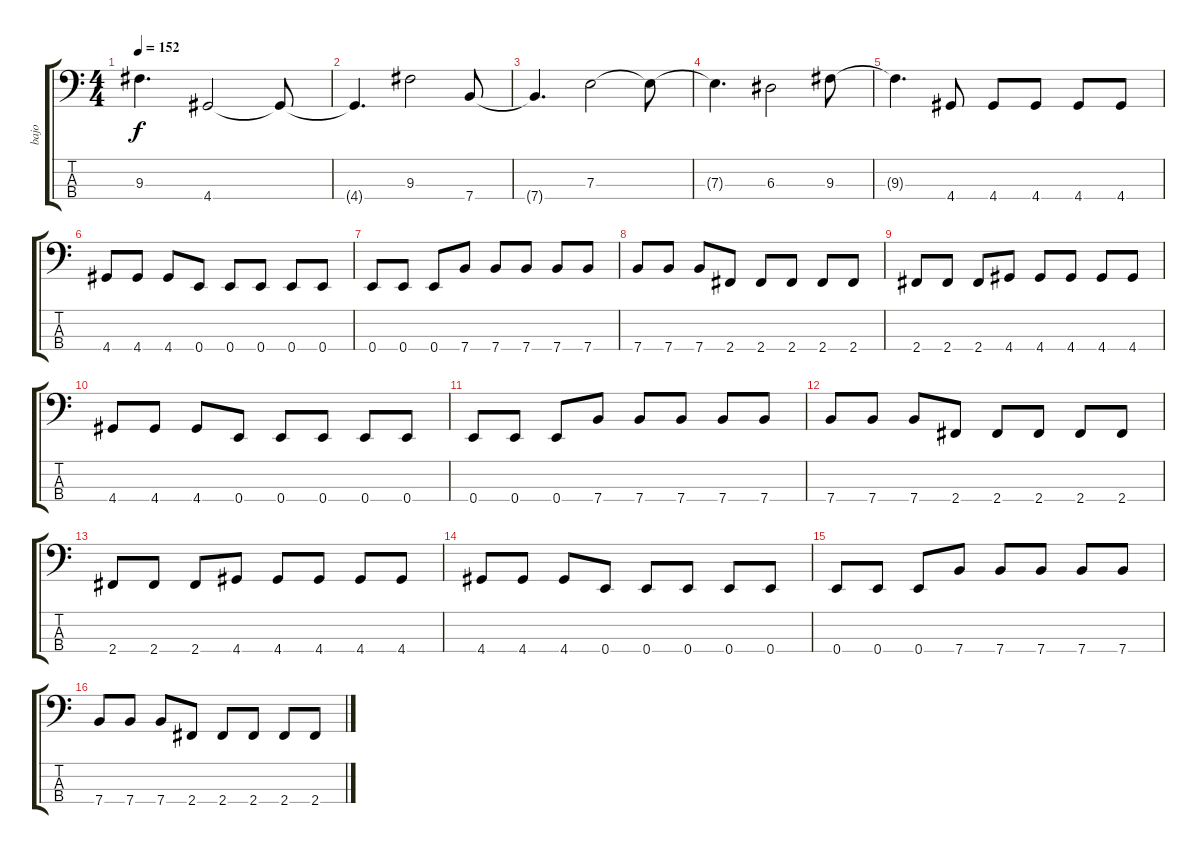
\track ("bajo" "bajo") {instrument electricbassfinger}
\staff {score tabs}
\tuning (G2 D2 A1 E1) {hide}
\ts (4 4)
\tempo 152
\clef f4
\ks c
9.3{t}.4{d dy f} 4.4.2 4.4{t}.8 |
4.4{t}.4{d} 9.3.2 7.4.8 |
7.4{t}.4{d} 7.3.2 7.3{t}.8 |
7.3{t}.4{d} 6.3.2 9.3.8 |
9.3{t}.4{d} 4.4.8 4.4.8 4.4.8 4.4.8 4.4.8 |
4.4.8 4.4.8 4.4.8 0.4.8 0.4.8 0.4.8 0.4.8 0.4.8 |
0.4.8 0.4.8 0.4.8 7.4.8 7.4.8 7.4.8 7.4.8 7.4.8 |
7.4.8 7.4.8 7.4.8 2.4.8 2.4.8 2.4.8 2.4.8 2.4.8 |
2.4.8 2.4.8 2.4.8 4.4.8 4.4.8 4.4.8 4.4.8 4.4.8 |
4.4.8 4.4.8 4.4.8 0.4.8 0.4.8 0.4.8 0.4.8 0.4.8 |
0.4.8 0.4.8 0.4.8 7.4.8 7.4.8 7.4.8 7.4.8 7.4.8 |
7.4.8 7.4.8 7.4.8 2.4.8 2.4.8 2.4.8 2.4.8 2.4.8 |
2.4.8 2.4.8 2.4.8 4.4.8 4.4.8 4.4.8 4.4.8 4.4.8 |
4.4.8 4.4.8 4.4.8 0.4.8 0.4.8 0.4.8 0.4.8 0.4.8 |
0.4.8 0.4.8 0.4.8 7.4.8 7.4.8 7.4.8 7.4.8 7.4.8 |
7.4.8 7.4.8 7.4.8 2.4.8 2.4.8 2.4.8 2.4.8 2.4.8
